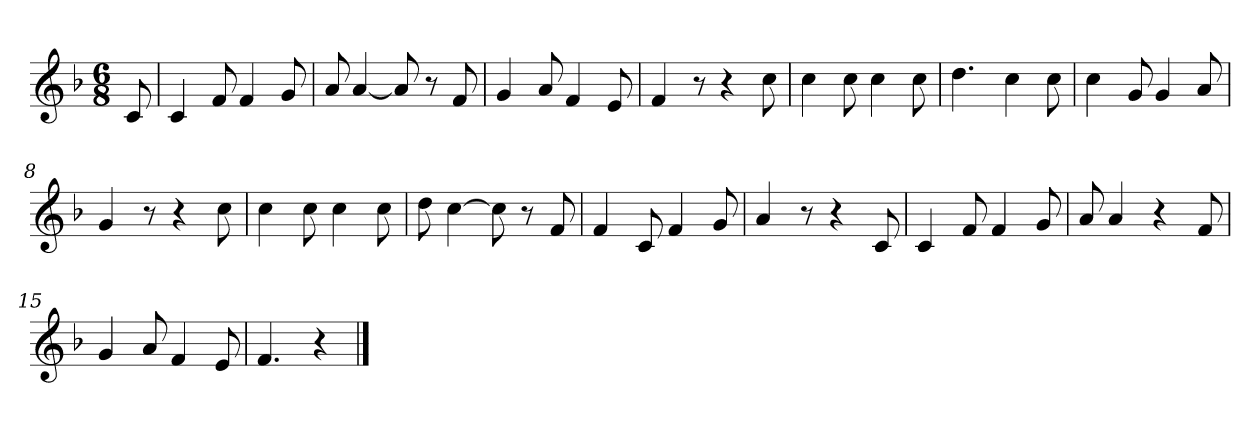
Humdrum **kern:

**kern
*part1
*staff1
*clefG2
*k[b-]
*F:
*M6/8
*MM80
=
8c
=1
4c
8f
4f
8g
=2
8a
[4a
8a]
8r
8f
=3
4g
8a
4f
8e
=4
4f
8r
4r
8cc
=5
4cc
8cc
4cc
8cc
=6
4.dd
4cc
8cc
=7
4cc
8g
4g
8a
=8
4g
8r
4r
8cc
=9
4cc
8cc
4cc
8cc
=10
8dd
[4cc
8cc]
8r
8f
=11
4f
8c
4f
8g
=12
4a
8r
4r
8c
=13
4c
8f
4f
8g
=14
8a
4a
4r
8f
=15
4g
8a
4f
8e
=16
4.f
4r
==
*-
